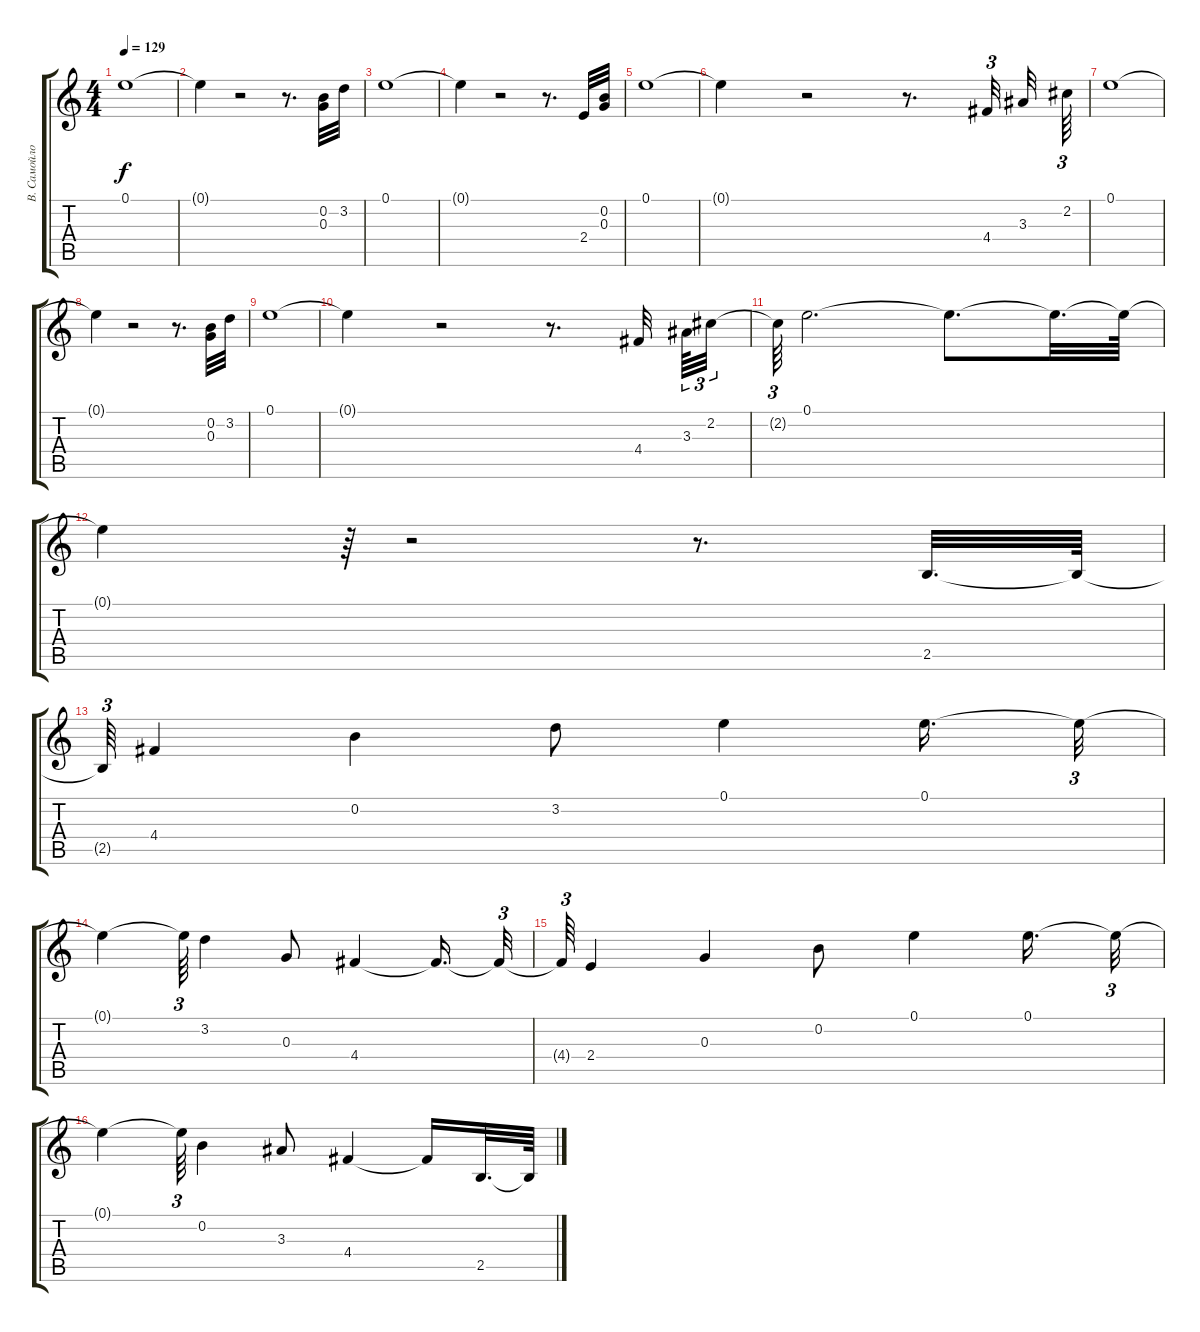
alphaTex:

\track ("В. Самойлов" "В. Самойло") {instrument electricguitarjazz}
\staff {score tabs}
\tuning (E4 B3 G3 D3 A2 E2) {hide}
\ts (4 4)
\tempo 129
\clef g2
\ks c
0.1.1{dy f} |
0.1{t}.4 r.2 r.8{d} (0.2 0.3).32 3.2.32 |
0.1.1 |
0.1{t}.4 r.2 r.8{d} 2.4.32 (0.2 0.3).32 |
0.1.1 |
0.1{t}.4 r.2 r.8{d} 4.4.32{tu (3 2) beam splitsecondary} 3.3.32 2.2.64{tu (3 2)} |
0.1.1 |
0.1{t}.4 r.2 r.8{d} (0.2 0.3).32 3.2.32 |
0.1.1 |
0.1{t}.4 r.2 r.8{d} 4.4.32{beam splitsecondary} 3.3.64{tu (3 2)} 2.2.32{tu (3 2)} |
2.2{t}.64{tu (3 2)} 0.1.2{d} 0.1{t}.8{d} 0.1{t}.32{d} 0.1{t}.64 |
0.1{t}.4 r.64{tu (3 2)} r.2 r.8{d} 2.5.32{d} 2.5{t}.64 |
2.5{t}.64{tu (3 2)} 4.4.4 0.2.4 3.2.8 0.1.4 0.1.16{d} 0.1{t}.32{tu (3 2)} |
0.1{t}.4 0.1{t}.64{tu (3 2)} 3.2.4 0.3.8 4.4.4 4.4{t}.16{d} 4.4{t}.32{tu (3 2)} |
4.4{t}.64{tu (3 2)} 2.4.4 0.3.4 0.2.8 0.1.4 0.1.16{d} 0.1{t}.32{tu (3 2)} |
0.1{t}.4 0.1{t}.64{tu (3 2)} 0.2.4 3.3.8 4.4.4 4.4{t}.16 2.5.32{d} 2.5{t}.64
